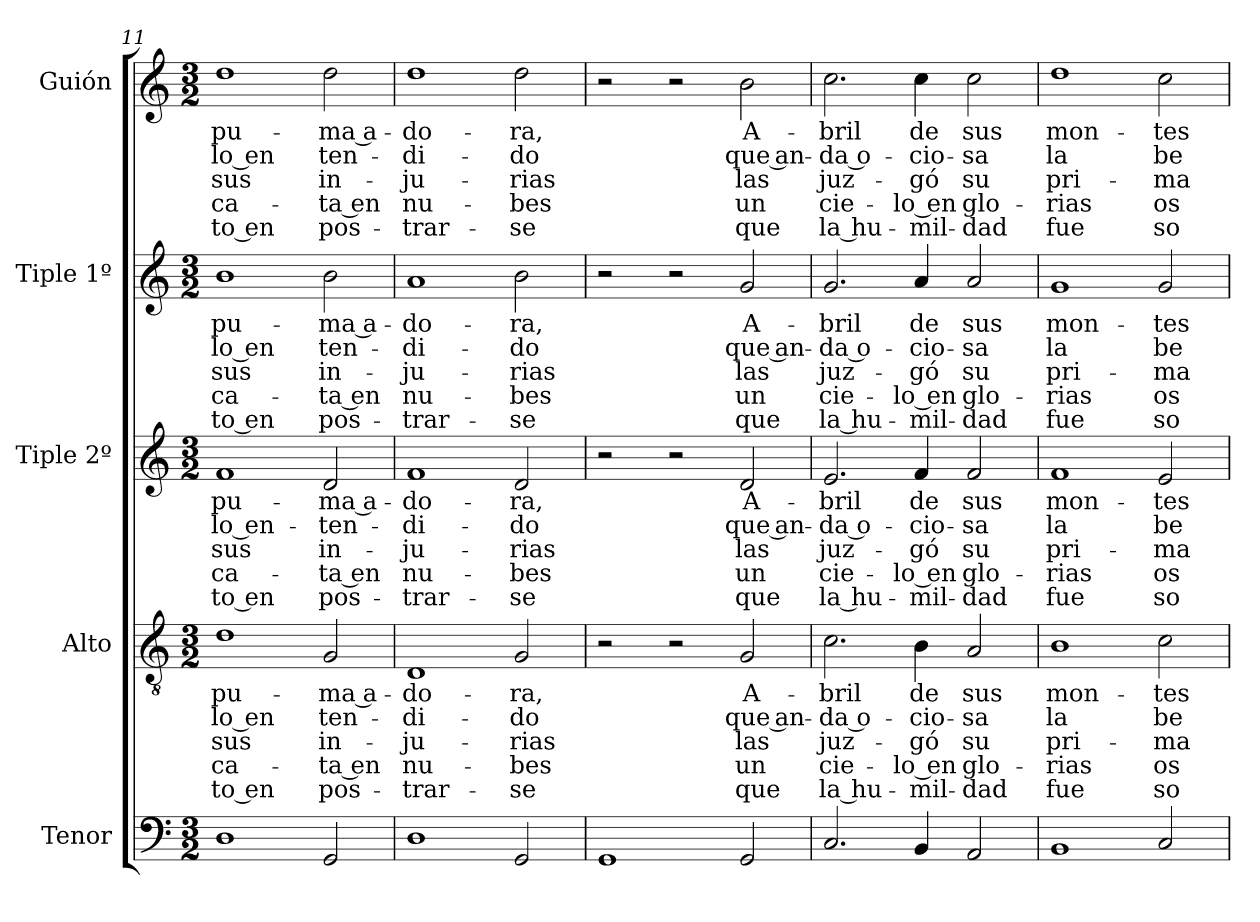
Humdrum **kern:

**kern	**kern	**text	**text	**text	**text	**text	**kern	**text	**text	**text	**text	**text	**kern	**text	**text	**text	**text	**text	**kern	**text	**text	**text	**text	**text
*part5	*part4	*part4	*part4	*part4	*part4	*part4	*part3	*part3	*part3	*part3	*part3	*part3	*part2	*part2	*part2	*part2	*part2	*part2	*part1	*part1	*part1	*part1	*part1	*part1
*staff5	*staff4	*staff4	*staff4	*staff4	*staff4	*staff4	*staff3	*staff3	*staff3	*staff3	*staff3	*staff3	*staff2	*staff2	*staff2	*staff2	*staff2	*staff2	*staff1	*staff1	*staff1	*staff1	*staff1	*staff1
*I"Tenor	*I"Alto	*	*	*	*	*	*I"Tiple 2º	*	*	*	*	*	*I"Tiple 1º	*	*	*	*	*	*I"Guión	*	*	*	*	*
*I'Tn.	*I'A.	*	*	*	*	*	*I'T. 2	*	*	*	*	*	*I'T. 1	*	*	*	*	*	*I'G	*	*	*	*	*
*clefF4	*clefGv2	*	*	*	*	*	*clefG2	*	*	*	*	*	*clefG2	*	*	*	*	*	*clefG2	*	*	*	*	*
*M3/2	*M3/2	*	*	*	*	*	*M3/2	*	*	*	*	*	*M3/2	*	*	*	*	*	*M3/2	*	*	*	*	*
=11	=11	=11	=11	=11	=11	=11	=11	=11	=11	=11	=11	=11	=11	=11	=11	=11	=11	=11	=11	=11	=11	=11	=11	=11
1D	1d	-pu-	lo en	sus	-ca-	-to en	1f	-pu-	lo en-	sus	-ca-	-to en	1b	-pu-	lo en	sus	-ca-	-to en	1dd	-pu-	lo en	sus	-ca-	-to en
2GG	2G	-ma a-	-ten-	in-	-ta en	pos-	2d	-ma a-	-ten-	in-	-ta en	pos-	2b	-ma a-	-ten-	in-	-ta en	pos-	2dd	-ma a-	-ten-	in-	-ta en	pos-
=12	=12	=12	=12	=12	=12	=12	=12	=12	=12	=12	=12	=12	=12	=12	=12	=12	=12	=12	=12	=12	=12	=12	=12	=12
1D	1D	-do-	-di-	-ju-	nu-	-trar-	1f	-do-	-di-	-ju-	nu-	-trar-	1a	-do-	-di-	-ju-	nu-	-trar-	1dd	-do-	-di-	-ju-	nu-	-trar-
2GG	2G	-ra,	-do	-rias	-bes	-se	2d	-ra,	-do	-rias	-bes	-se	2b	-ra,	-do	-rias	-bes	-se	2dd	-ra,	-do	-rias	-bes	-se
=13	=13	=13	=13	=13	=13	=13	=13	=13	=13	=13	=13	=13	=13	=13	=13	=13	=13	=13	=13	=13	=13	=13	=13	=13
1GG	2r	.	.	.	.	.	2r	.	.	.	.	.	2r	.	.	.	.	.	2r	.	.	.	.	.
.	2r	.	.	.	.	.	2r	.	.	.	.	.	2r	.	.	.	.	.	2r	.	.	.	.	.
2GG	2G	A-	que an-	las	un	que	2d	A-	que an-	las	un	que	2g	A-	que an-	las	un	que	2b	A-	que an-	las	un	que
=14	=14	=14	=14	=14	=14	=14	=14	=14	=14	=14	=14	=14	=14	=14	=14	=14	=14	=14	=14	=14	=14	=14	=14	=14
2.C	2.c	-bril	-da o-	juz-	cie-	la hu-	2.e	-bril	-da o-	juz-	cie-	la hu-	2.g	-bril	-da o-	juz-	cie-	la hu-	2.cc	-bril	-da o-	juz-	cie-	la hu-
4BB	4B	de	-cio-	-gó	-lo en	-mil-	4f	de	-cio-	-gó	-lo en	-mil-	4a	de	-cio-	-gó	-lo en	-mil-	4cc	de	-cio-	-gó	-lo en	-mil-
2AA	2A	sus	-sa	su	glo-	-dad	2f	sus	-sa	su	glo-	-dad	2a	sus	-sa	su	glo-	-dad	2cc	sus	-sa	su	glo-	-dad
=15	=15	=15	=15	=15	=15	=15	=15	=15	=15	=15	=15	=15	=15	=15	=15	=15	=15	=15	=15	=15	=15	=15	=15	=15
1BB	1B	mon-	la	pri-	-rias	fue	1f	mon-	la	pri-	-rias	fue	1g	mon-	la	pri-	-rias	fue	1dd	mon-	la	pri-	-rias	fue
2C	2c	-tes	be-	-ma-	os-	so-	2e	-tes	be-	-ma-	os-	so-	2g	-tes	be-	-ma-	os-	so-	2cc	-tes	be-	-ma-	os-	so-
=	=	=	=	=	=	=	=	=	=	=	=	=	=	=	=	=	=	=	=	=	=	=	=	=
*-	*-	*-	*-	*-	*-	*-	*-	*-	*-	*-	*-	*-	*-	*-	*-	*-	*-	*-	*-	*-	*-	*-	*-	*-
